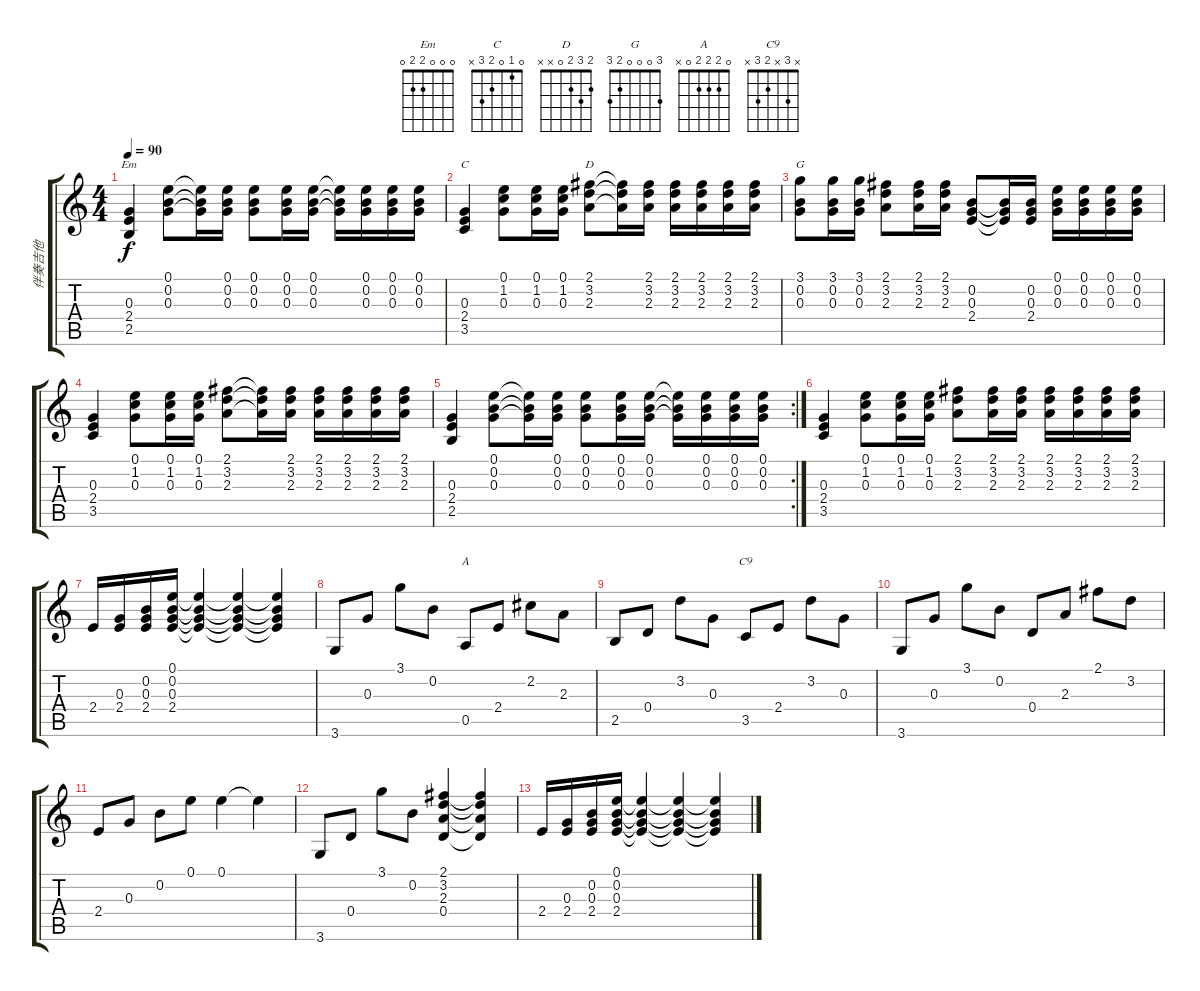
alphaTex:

\track ("伴奏吉他" "伴奏吉他") {instrument electricguitarclean}
\staff {score tabs}
\tuning (E4 B3 G3 D3 A2 E2) {hide}
\chord ("Em" 0 0 0 2 2 0)
\chord ("C" 0 1 0 2 3 x)
\chord ("D" 2 3 2 0 x x)
\chord ("G" 3 0 0 0 2 3)
\chord ("A" 0 2 2 2 0 x)
\chord ("C9" x 3 x 2 3 x)
\ts (4 4)
\tempo 90
\clef g2
\ks c
(0.3 2.4 2.5).4{ch "Em" dy f} (0.1 0.2 0.3).8 (0.1{t} 0.2{t} 0.3{t}).16 (0.1 0.2 0.3).16 (0.1 0.2 0.3).8 (0.1 0.2 0.3).16 (0.1 0.2 0.3).16 (0.1{t} 0.2{t} 0.3{t}).16 (0.1 0.2 0.3).16 (0.1 0.2 0.3).16 (0.1 0.2 0.3).16 |
(0.3 2.4 3.5).4{ch "C"} (0.1 1.2 0.3).8 (0.1 1.2 0.3).16 (0.1 1.2 0.3).16 (2.1 3.2 2.3).8{ch "D"} (2.1{t} 3.2{t} 2.3{t}).16 (2.1 3.2 2.3).16 (2.1 3.2 2.3).16 (2.1 3.2 2.3).16 (2.1 3.2 2.3).16 (2.1 3.2 2.3).16 |
(3.1 0.2 0.3).8{ch "G"} (3.1 0.2 0.3).16 (3.1 0.2 0.3).16 (2.1 3.2 2.3).8 (2.1 3.2 2.3).16 (2.1 3.2 2.3).16 (0.2 0.3 2.4).8 (0.2{t} 0.3{t} 2.4{t}).16 (0.2 0.3 2.4).16 (0.1 0.2 0.3).16 (0.1 0.2 0.3).16 (0.1 0.2 0.3).16 (0.1 0.2 0.3).16 |
(0.3 2.4 3.5).4 (0.1 1.2 0.3).8 (0.1 1.2 0.3).16 (0.1 1.2 0.3).16 (2.1 3.2 2.3).8 (2.1{t} 3.2{t} 2.3{t}).16 (2.1 3.2 2.3).16 (2.1 3.2 2.3).16 (2.1 3.2 2.3).16 (2.1 3.2 2.3).16 (2.1 3.2 2.3).16 |
\rc 2
(0.3 2.4 2.5).4 (0.1 0.2 0.3).8 (0.1{t} 0.2{t} 0.3{t}).16 (0.1 0.2 0.3).16 (0.1 0.2 0.3).8 (0.1 0.2 0.3).16 (0.1 0.2 0.3).16 (0.1{t} 0.2{t} 0.3{t}).16 (0.1 0.2 0.3).16 (0.1 0.2 0.3).16 (0.1 0.2 0.3).16 |
(0.3 2.4 3.5).4 (0.1 1.2 0.3).8 (0.1 1.2 0.3).16 (0.1 1.2 0.3).16 (2.1 3.2 2.3).8 (2.1 3.2 2.3).16 (2.1 3.2 2.3).16 (2.1 3.2 2.3).16 (2.1 3.2 2.3).16 (2.1 3.2 2.3).16 (2.1 3.2 2.3).16 |
2.4.16 (0.3 2.4).16 (0.2 0.3 2.4).16 (0.1 0.2 0.3 2.4).16 (0.1{t} 0.2{t} 0.3{t} 2.4{t}).4 (0.1{t} 0.2{t} 0.3{t} 2.4{t}).4 (0.1{t} 0.2{t} 0.3{t} 2.4{t}).4 |
3.6.8 0.3.8 3.1.8 0.2.8 0.5.8{ch "A"} 2.4.8 2.2.8 2.3.8 |
2.5.8 0.4.8 3.2.8 0.3.8 3.5.8{ch "C9"} 2.4.8 3.2.8 0.3.8 |
3.6.8 0.3.8 3.1.8 0.2.8 0.4.8 2.3.8 2.1.8 3.2.8 |
2.4.8 0.3.8 0.2.8 0.1.8 0.1.4 0.1{t}.4 |
3.6.8 0.4.8 3.1.8 0.2.8 (2.1 3.2 2.3 0.4).4 (2.1{t} 3.2{t} 2.3{t} 0.4{t}).4 |
2.4.16 (0.3 2.4).16 (0.2 0.3 2.4).16 (0.1 0.2 0.3 2.4).16 (0.1{t} 0.2{t} 0.3{t} 2.4{t}).4 (0.1{t} 0.2{t} 0.3{t} 2.4{t}).4 (0.1{t} 0.2{t} 0.3{t} 2.4{t}).4
